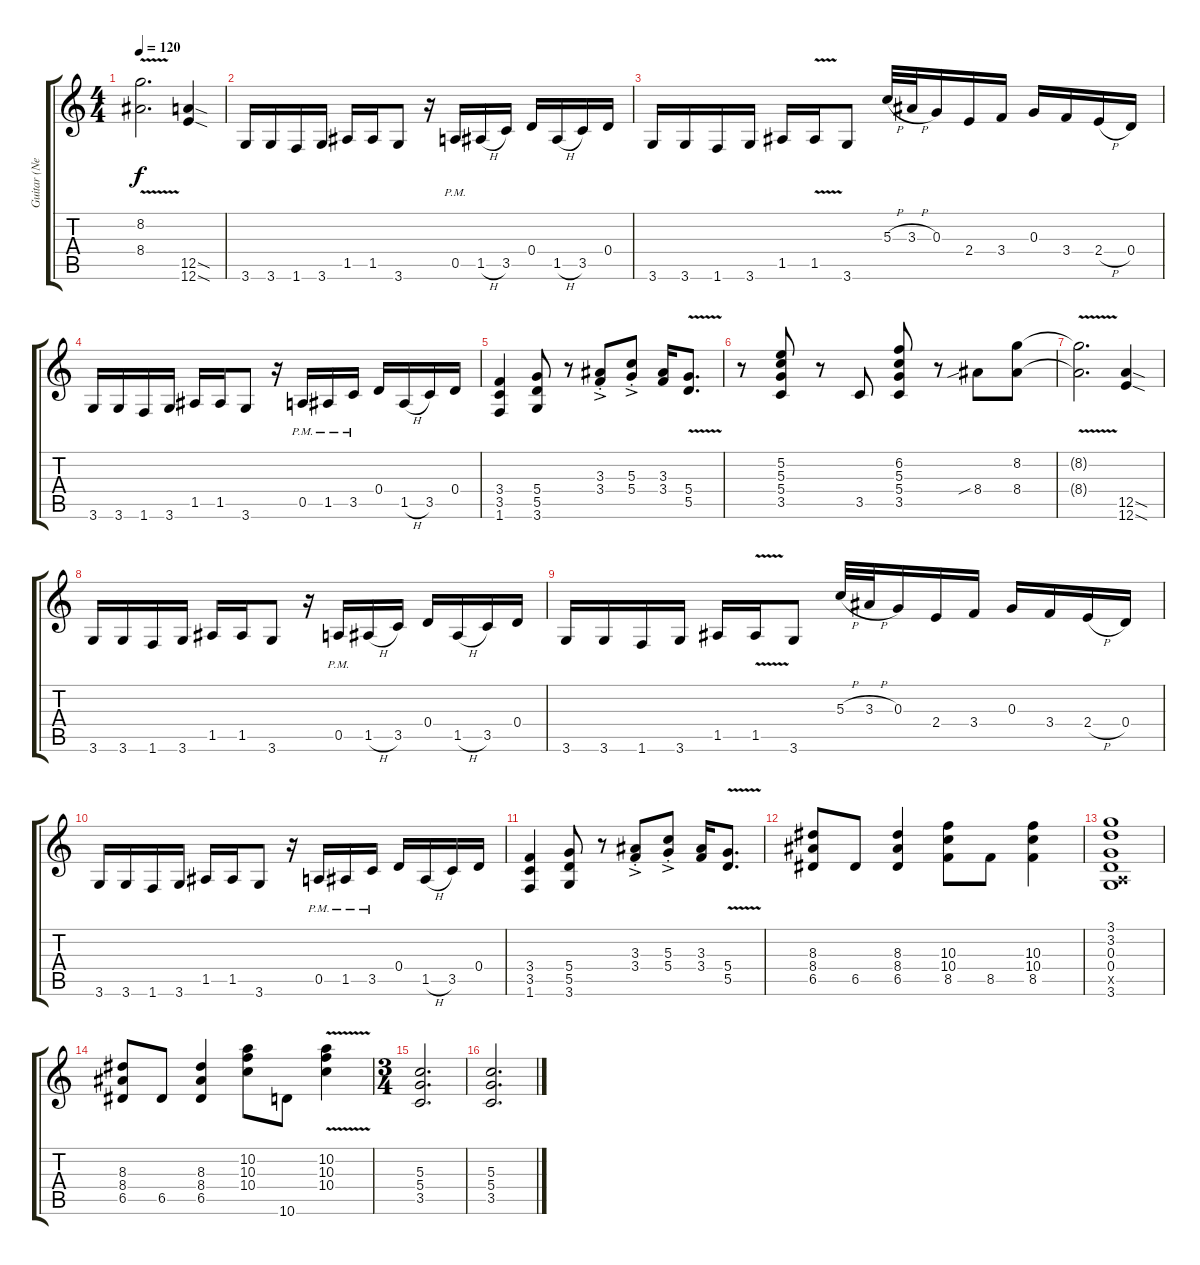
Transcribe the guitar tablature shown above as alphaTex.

\track ("Guitar (Nelson)" "Guitar (Ne") {instrument overdrivenguitar}
\staff {score tabs}
\tuning (E4 B3 G3 D3 A2 E2) {hide}
\ts (4 4)
\tempo 120
\clef g2
\ks c
(8.2{v t} 8.4{t}).2{d dy f} (12.5{sod} 12.6{sod}).4 |
3.6.16 3.6.16 1.6.16 3.6.16 1.5.16 1.5.16 3.6.8 r.16 0.5{pm}.16 1.5{h}.16 3.5.16 0.4.16 1.5{h}.16 3.5.16 0.4.16 |
3.6.16 3.6.16 1.6.16 3.6.16 1.5.16 1.5{v}.16 3.6.8 5.3{h}.32 3.3{h}.32 0.3.16 2.4.16 3.4.16 0.3.16 3.4.16 2.4{h}.16 0.4.16 |
3.6.16 3.6.16 1.6.16 3.6.16 1.5.16 1.5.16 3.6.8 r.16 0.5{pm}.16 1.5{pm}.16 3.5{pm}.16 0.4.16 1.5{h}.16 3.5.16 0.4.16 |
(3.4 3.5 1.6).4 (5.4 5.5 3.6).8 r.8 (3.3{ac st} 3.4{ac st}).8 (5.3{ac st} 5.4{ac st}).8 (3.3 3.4).16 (5.4{v} 5.5{v}).8{d} |
r.8 (5.2 5.3 5.4 3.5).8 r.8 3.5.8 (6.2 5.3 5.4 3.5).8 r.8 8.4{sib}.8 (8.2 8.4).8 |
(8.2{v t} 8.4{t}).2{d} (12.5{sod} 12.6{sod}).4 |
3.6.16 3.6.16 1.6.16 3.6.16 1.5.16 1.5.16 3.6.8 r.16 0.5{pm}.16 1.5{h}.16 3.5.16 0.4.16 1.5{h}.16 3.5.16 0.4.16 |
3.6.16 3.6.16 1.6.16 3.6.16 1.5.16 1.5{v}.16 3.6.8 5.3{h}.32 3.3{h}.32 0.3.16 2.4.16 3.4.16 0.3.16 3.4.16 2.4{h}.16 0.4.16 |
3.6.16 3.6.16 1.6.16 3.6.16 1.5.16 1.5.16 3.6.8 r.16 0.5{pm}.16 1.5{pm}.16 3.5{pm}.16 0.4.16 1.5{h}.16 3.5.16 0.4.16 |
(3.4 3.5 1.6).4 (5.4 5.5 3.6).8 r.8 (3.3{ac st} 3.4{ac st}).8 (5.3{ac st} 5.4{ac st}).8 (3.3 3.4).16 (5.4{v} 5.5{v}).8{d} |
(8.3 8.4 6.5).8 6.5.8 (8.3 8.4 6.5).4 (10.3 10.4 8.5).8 8.5.8 (10.3 10.4 8.5).4 |
(3.1 3.2 0.3 0.4 0.5{x} 3.6).1 |
(8.3 8.4 6.5).8 6.5.8 (8.3 8.4 6.5).4 (10.2 10.3 10.4).8 10.6.8 (10.2{v} 10.3{v} 10.4{v}).4 |
\ts (3 4)
(5.3 5.4 3.5).2{d} |
(5.3 5.4 3.5).2{d}
